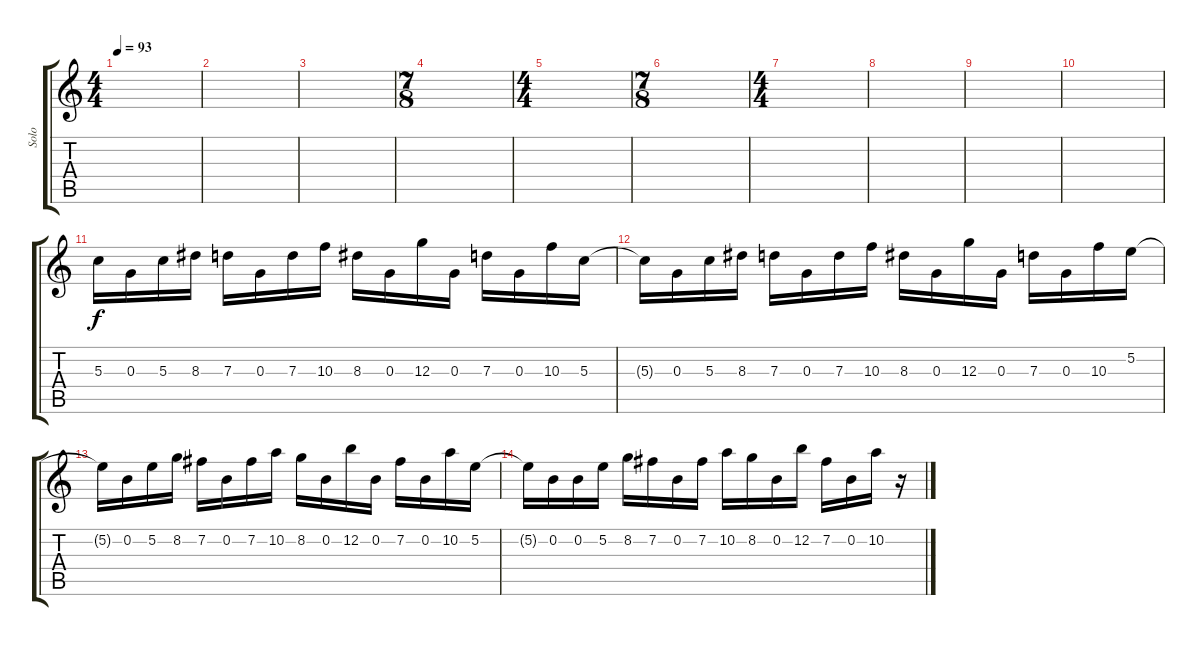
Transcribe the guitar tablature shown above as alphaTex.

\track ("Solo" "Solo") {instrument distortionguitar}
\staff {score tabs}
\tuning (E4 B3 G3 D3 A2 E2) {hide}
\ts (4 4)
\tempo 93
\clef g2
\ks c
|
|
|
\ts (7 8)
|
\ts (4 4)
|
\ts (7 8)
|
\ts (4 4)
|
|
|
|
5.3.16 0.3.16 5.3.16 8.3.16 7.3.16 0.3.16 7.3.16 10.3.16 8.3.16 0.3.16 12.3.16 0.3.16 7.3.16 0.3.16 10.3.16 5.3.16 |
5.3{t}.16 0.3.16 5.3.16 8.3.16 7.3.16 0.3.16 7.3.16 10.3.16 8.3.16 0.3.16 12.3.16 0.3.16 7.3.16 0.3.16 10.3.16 5.2.16 |
5.2{t}.16 0.2.16 5.2.16 8.2.16 7.2.16 0.2.16 7.2.16 10.2.16 8.2.16 0.2.16 12.2.16 0.2.16 7.2.16 0.2.16 10.2.16 5.2.16 |
5.2{t}.16 0.2.16 0.2.16 5.2.16 8.2.16 7.2.16 0.2.16 7.2.16 10.2.16 8.2.16 0.2.16 12.2.16 7.2.16 0.2.16 10.2.16 r.16
